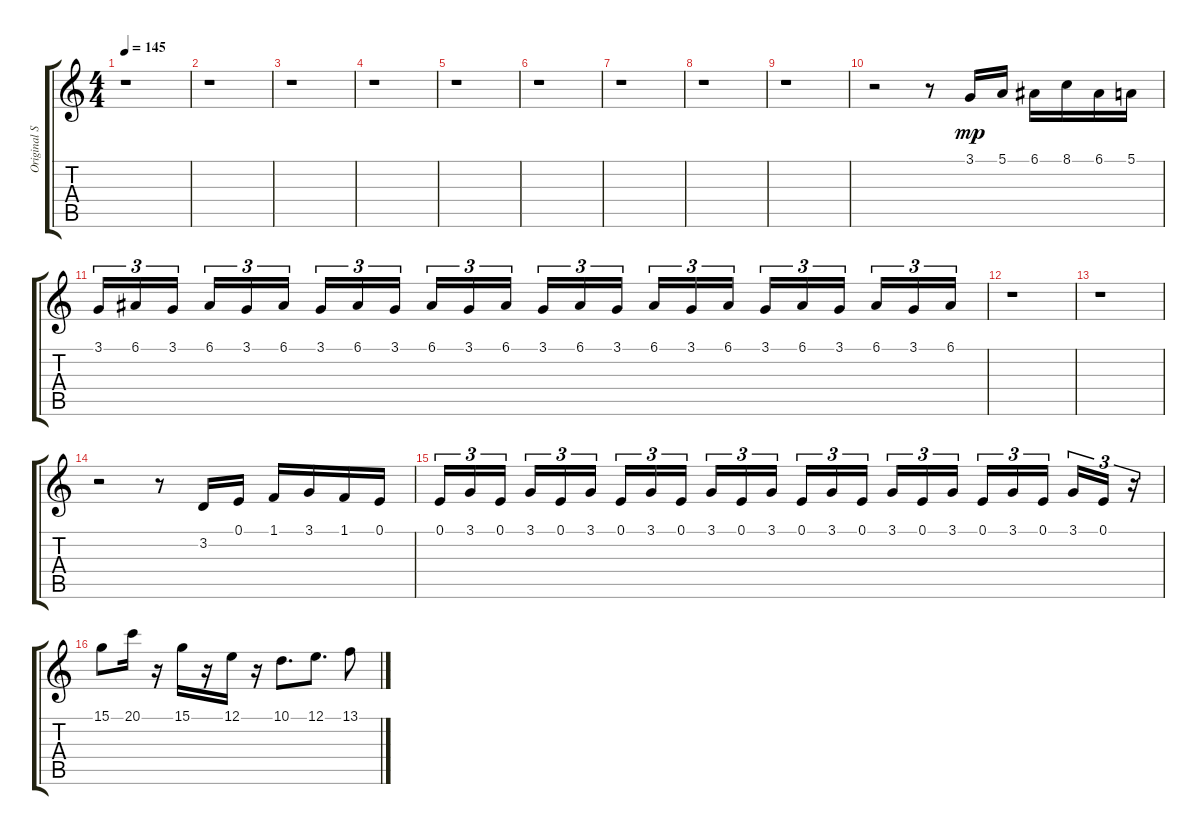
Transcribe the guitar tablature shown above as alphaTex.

\track ("Original Soundtrack" "Original S") {instrument vibraphone}
\staff {score tabs}
\tuning (E4 B3 G3 D3 A2 E2) {hide}
\ts (4 4)
\tempo 145
\clef g2
\ks c
r.1{dy mp} |
r.1 |
r.1 |
r.1 |
r.1 |
r.1 |
r.1 |
r.1 |
r.1 |
r.2 r.8 3.1.16 5.1.16 6.1.16 8.1.16 6.1.16 5.1.16 |
3.1.16{tu (3 2)} 6.1.16{tu (3 2)} 3.1.16{tu (3 2)} 6.1.16{tu (3 2)} 3.1.16{tu (3 2)} 6.1.16{tu (3 2)} 3.1.16{tu (3 2)} 6.1.16{tu (3 2)} 3.1.16{tu (3 2)} 6.1.16{tu (3 2)} 3.1.16{tu (3 2)} 6.1.16{tu (3 2)} 3.1.16{tu (3 2)} 6.1.16{tu (3 2)} 3.1.16{tu (3 2)} 6.1.16{tu (3 2)} 3.1.16{tu (3 2)} 6.1.16{tu (3 2)} 3.1.16{tu (3 2)} 6.1.16{tu (3 2)} 3.1.16{tu (3 2)} 6.1.16{tu (3 2)} 3.1.16{tu (3 2)} 6.1.16{tu (3 2)} |
r.1 |
r.1 |
r.2 r.8 3.2.16 0.1.16 1.1.16 3.1.16 1.1.16 0.1.16 |
0.1.16{tu (3 2)} 3.1.16{tu (3 2)} 0.1.16{tu (3 2)} 3.1.16{tu (3 2)} 0.1.16{tu (3 2)} 3.1.16{tu (3 2)} 0.1.16{tu (3 2)} 3.1.16{tu (3 2)} 0.1.16{tu (3 2)} 3.1.16{tu (3 2)} 0.1.16{tu (3 2)} 3.1.16{tu (3 2)} 0.1.16{tu (3 2)} 3.1.16{tu (3 2)} 0.1.16{tu (3 2)} 3.1.16{tu (3 2)} 0.1.16{tu (3 2)} 3.1.16{tu (3 2)} 0.1.16{tu (3 2)} 3.1.16{tu (3 2)} 0.1.16{tu (3 2)} 3.1.16{tu (3 2)} 0.1.16{tu (3 2)} r.16{tu (3 2)} |
15.1.8 20.1.16 r.16 15.1.16 r.16 12.1.16 r.16 10.1.8{d} 12.1.8{d} 13.1.8
